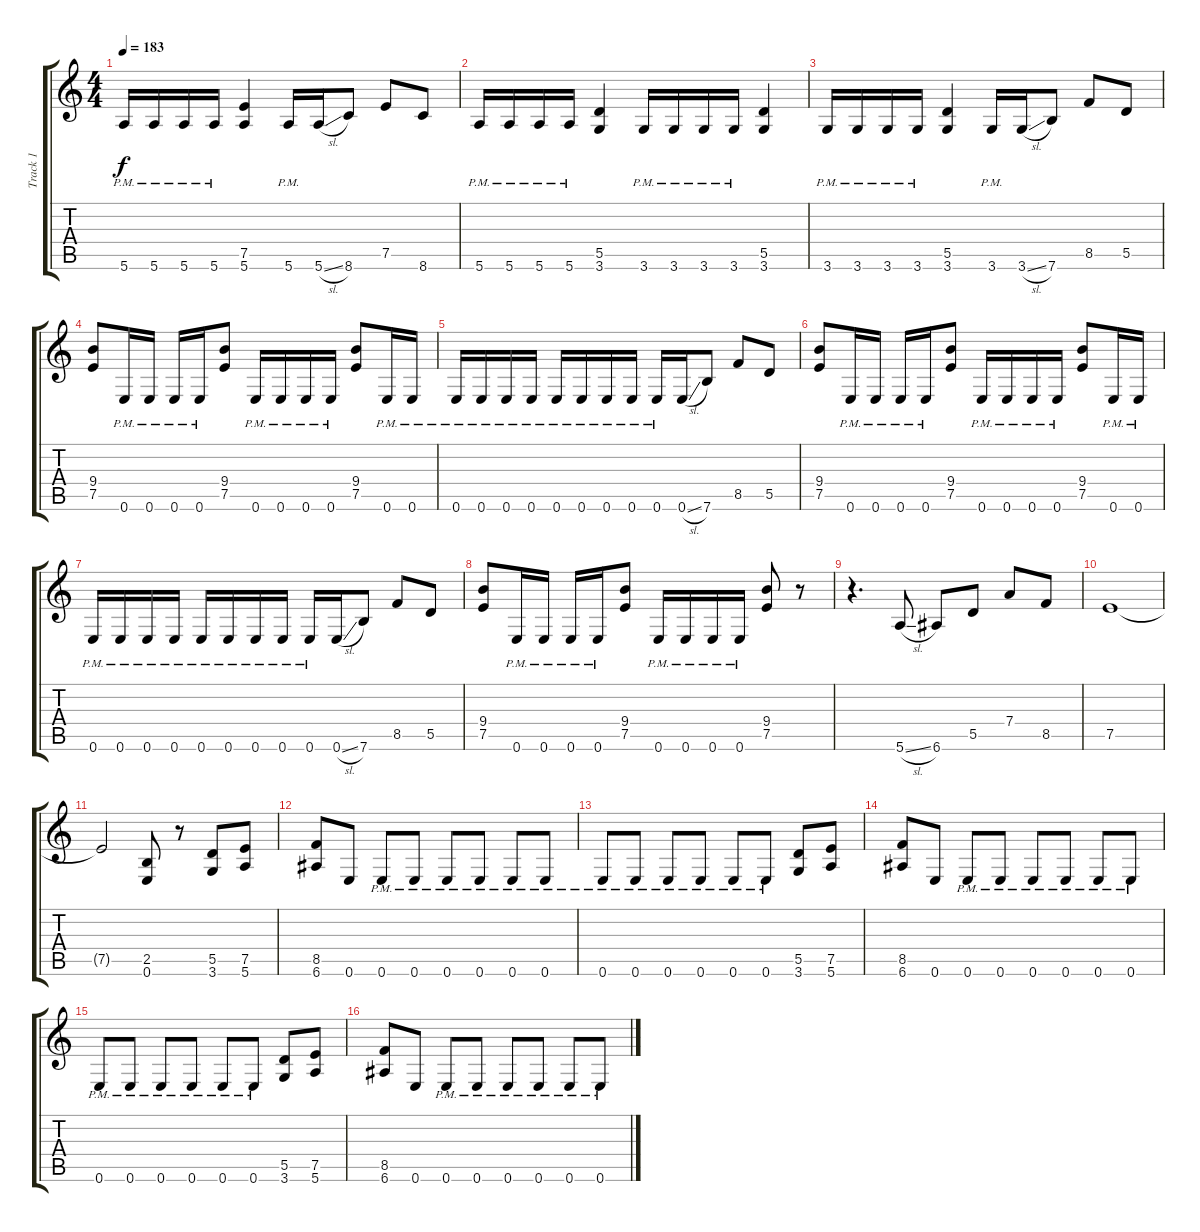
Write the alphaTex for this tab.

\track ("Track 1" "Track 1") {instrument distortionguitar}
\staff {score tabs}
\tuning (E4 B3 G3 D3 A2 E2) {hide}
\ts (4 4)
\tempo 183
\clef g2
\ks c
5.6{pm}.16{dy f} 5.6{pm}.16 5.6{pm}.16 5.6{pm}.16 (7.5 5.6).4 5.6{pm}.16 5.6{sl}.16 8.6.8 7.5.8 8.6.8 |
5.6{pm}.16 5.6{pm}.16 5.6{pm}.16 5.6{pm}.16 (5.5 3.6).4 3.6{pm}.16 3.6{pm}.16 3.6{pm}.16 3.6{pm}.16 (5.5 3.6).4 |
3.6{pm}.16 3.6{pm}.16 3.6{pm}.16 3.6{pm}.16 (5.5 3.6).4 3.6{pm}.16 3.6{sl}.16 7.6.8 8.5.8 5.5.8 |
(9.4 7.5).8 0.6{pm}.16 0.6{pm}.16 0.6{pm}.16 0.6{pm}.16 (9.4 7.5).8 0.6{pm}.16 0.6{pm}.16 0.6{pm}.16 0.6{pm}.16 (9.4 7.5).8 0.6{pm}.16 0.6{pm}.16 |
0.6{pm}.16 0.6{pm}.16 0.6{pm}.16 0.6{pm}.16 0.6{pm}.16 0.6{pm}.16 0.6{pm}.16 0.6{pm}.16 0.6{pm}.16 0.6{sl}.16 7.6.8 8.5.8 5.5.8 |
(9.4 7.5).8 0.6{pm}.16 0.6{pm}.16 0.6{pm}.16 0.6{pm}.16 (9.4 7.5).8 0.6{pm}.16 0.6{pm}.16 0.6{pm}.16 0.6{pm}.16 (9.4 7.5).8 0.6{pm}.16 0.6{pm}.16 |
0.6{pm}.16 0.6{pm}.16 0.6{pm}.16 0.6{pm}.16 0.6{pm}.16 0.6{pm}.16 0.6{pm}.16 0.6{pm}.16 0.6{pm}.16 0.6{sl}.16 7.6.8 8.5.8 5.5.8 |
(9.4 7.5).8 0.6{pm}.16 0.6{pm}.16 0.6{pm}.16 0.6{pm}.16 (9.4 7.5).8 0.6{pm}.16 0.6{pm}.16 0.6{pm}.16 0.6{pm}.16 (9.4 7.5).8 r.8 |
r.4{d} 5.6{sl}.8 6.6.8 5.5.8 7.4.8 8.5.8 |
7.5.1 |
7.5{t}.2 (2.5 0.6).8 r.8 (5.5 3.6).8 (7.5 5.6).8 |
(8.5 6.6).8 0.6.8 0.6{pm}.8 0.6{pm}.8 0.6{pm}.8 0.6{pm}.8 0.6{pm}.8 0.6{pm}.8 |
0.6{pm}.8 0.6{pm}.8 0.6{pm}.8 0.6{pm}.8 0.6{pm}.8 0.6{pm}.8 (5.5 3.6).8 (7.5 5.6).8 |
(8.5 6.6).8 0.6.8 0.6{pm}.8 0.6{pm}.8 0.6{pm}.8 0.6{pm}.8 0.6{pm}.8 0.6{pm}.8 |
0.6{pm}.8 0.6{pm}.8 0.6{pm}.8 0.6{pm}.8 0.6{pm}.8 0.6{pm}.8 (5.5 3.6).8 (7.5 5.6).8 |
(8.5 6.6).8 0.6.8 0.6{pm}.8 0.6{pm}.8 0.6{pm}.8 0.6{pm}.8 0.6{pm}.8 0.6{pm}.8
